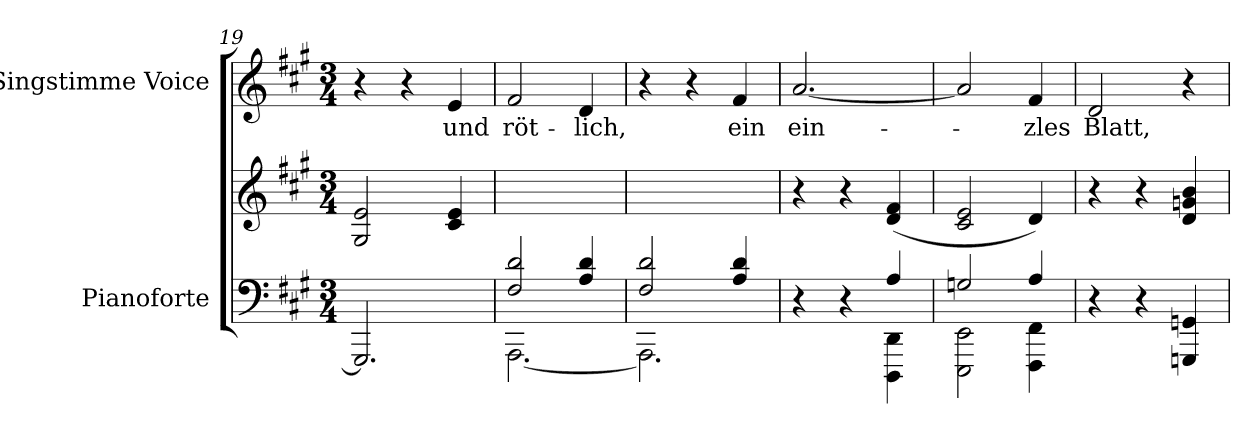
**kern	**kern	**kern	**text
*part2	*part2	*part1	*part1
*staff3	*staff2	*staff1	*staff1
*I"Pianoforte	*	*I"Singstimme Voice	*
*I'Pno	*	*	*
*clefF4	*clefG2	*clefG2	*
*k[f#c#g#]	*k[f#c#g#]	*k[f#c#g#]	*
*M3/4	*M3/4	*M3/4	*
=19	=19	=19	=19
2.GGG#/]	2G#/ 2e/	4r	.
.	.	4r	.
!	!	!	!LO:LY:b
.	4c#/ 4e/	4e/	und
=20	=20	=20	=20
*^	*	*	*
!	!	!	!	!LO:LY:b
2F#/ 2d/	[<2.AAA\	2.ryy	2f#/	röt-
!	!	!	!	!LO:LY:b
4A/ 4d/	.	.	4d/	-lich,
=21	=21	=21	=21	=21
2F#/ 2d/	2.AAA\]	2.ryy	4r	.
.	.	.	4r	.
!	!	!	!	!LO:LY:b
4A/ 4d/	.	.	4f#/	ein
=22	=22	=22	=22	=22
!	!	!	!	!LO:LY:b
4r	2ryy	4r	[2.a/	ein-
4r	.	4r	.	.
4DDD\ 4DD\	4A/	(>4d/ 4f#/	.	.
=23	=23	=23	=23	=23
2EEE\ 2EE\	2Gn/	2c#/ 2e/	2a/]	.
!	!	!	!	!LO:LY:b
4FFF#\ 4FF#\	4A/	4d/)	4f#/	-zles
!!LO:LB:g=z
=24	=24	=24	=24	=24
!	!	!	!	!LO:LY:b
*v	*v	*	*	*
4r	4r	2d/	Blatt,
4r	4r	.	.
4GGGn/ 4GGn/	4d/ 4gn/ 4b/	4r	.
=	=	=	=
*-	*-	*-	*-
